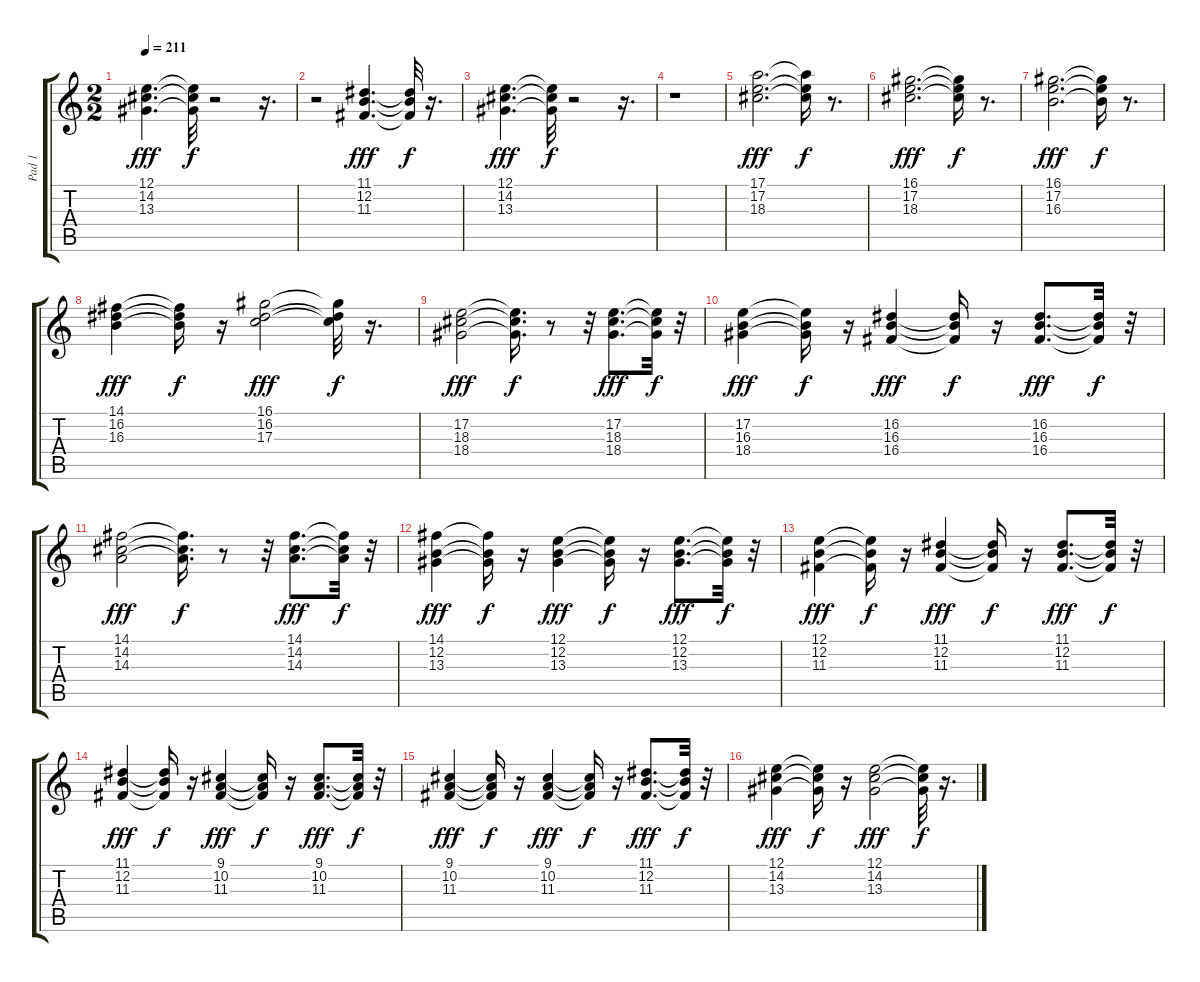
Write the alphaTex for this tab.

\track ("Pad 1" "Pad 1") {instrument pad1newage}
\staff {score tabs}
\tuning (E4 B3 G3 D3 A2 E2) {hide}
\ts (2 2)
\tempo 211
\clef g2
\ks c
(12.1 14.2 13.3).4{d dy fff} (12.1{t} 14.2{t} 13.3{t}).32{dy f} r.2 r.16{d} |
r.2 (11.1 12.2 11.3).4{d dy fff} (11.1{t} 12.2{t} 11.3{t}).32{dy f} r.16{d} |
(12.1 14.2 13.3).4{d dy fff} (12.1{t} 14.2{t} 13.3{t}).32{dy f} r.2 r.16{d} |
r.1 |
(17.1 17.2 18.3).2{d dy fff} (17.1{t} 17.2{t} 18.3{t}).16{dy f} r.8{d} |
(16.1 17.2 18.3).2{d dy fff} (16.1{t} 17.2{t} 18.3{t}).16{dy f} r.8{d} |
(16.1 17.2 16.3).2{d dy fff} (16.1{t} 17.2{t} 16.3{t}).16{dy f} r.8{d} |
(14.1 16.2 16.3).4{dy fff} (14.1{t} 16.2{t} 16.3{t}).16{dy f} r.16 (16.1 16.2 17.3).2{dy fff} (16.1{t} 16.2{t} 17.3{t}).32{dy f} r.16{d} |
(17.2 18.3 18.4).2{dy fff} (17.2{t} 18.3{t} 18.4{t}).16{d dy f} r.8 r.32 (17.2 18.3 18.4).8{d dy fff} (17.2{t} 18.3{t} 18.4{t}).32{dy f} r.32 |
(17.2 16.3 18.4).4{dy fff} (17.2{t} 16.3{t} 18.4{t}).16{dy f} r.16 (16.2 16.3 16.4).4{dy fff} (16.2{t} 16.3{t} 16.4{t}).16{dy f} r.16 (16.2 16.3 16.4).8{d dy fff} (16.2{t} 16.3{t} 16.4{t}).32{dy f} r.32 |
(14.1 14.2 14.3).2{dy fff} (14.1{t} 14.2{t} 14.3{t}).16{d dy f} r.8 r.32 (14.1 14.2 14.3).8{d dy fff} (14.1{t} 14.2{t} 14.3{t}).32{dy f} r.32 |
(14.1 12.2 13.3).4{dy fff} (14.1{t} 12.2{t} 13.3{t}).16{dy f} r.16 (12.1 12.2 13.3).4{dy fff} (12.1{t} 12.2{t} 13.3{t}).16{dy f} r.16 (12.1 12.2 13.3).8{d dy fff} (12.1{t} 12.2{t} 13.3{t}).32{dy f} r.32 |
(12.1 12.2 11.3).4{dy fff} (12.1{t} 12.2{t} 11.3{t}).16{dy f} r.16 (11.1 12.2 11.3).4{dy fff} (11.1{t} 12.2{t} 11.3{t}).16{dy f} r.16 (11.1 12.2 11.3).8{d dy fff} (11.1{t} 12.2{t} 11.3{t}).32{dy f} r.32 |
(11.1 12.2 11.3).4{dy fff} (11.1{t} 12.2{t} 11.3{t}).16{dy f} r.16 (9.1 10.2 11.3).4{dy fff} (9.1{t} 10.2{t} 11.3{t}).16{dy f} r.16 (9.1 10.2 11.3).8{d dy fff} (9.1{t} 10.2{t} 11.3{t}).32{dy f} r.32 |
(9.1 10.2 11.3).4{dy fff} (9.1{t} 10.2{t} 11.3{t}).16{dy f} r.16 (9.1 10.2 11.3).4{dy fff} (9.1{t} 10.2{t} 11.3{t}).16{dy f} r.16 (11.1 12.2 11.3).8{d dy fff} (11.1{t} 12.2{t} 11.3{t}).32{dy f} r.32 |
(12.1 14.2 13.3).4{dy fff} (12.1{t} 14.2{t} 13.3{t}).16{dy f} r.16 (12.1 14.2 13.3).2{dy fff} (12.1{t} 14.2{t} 13.3{t}).32{dy f} r.16{d}
